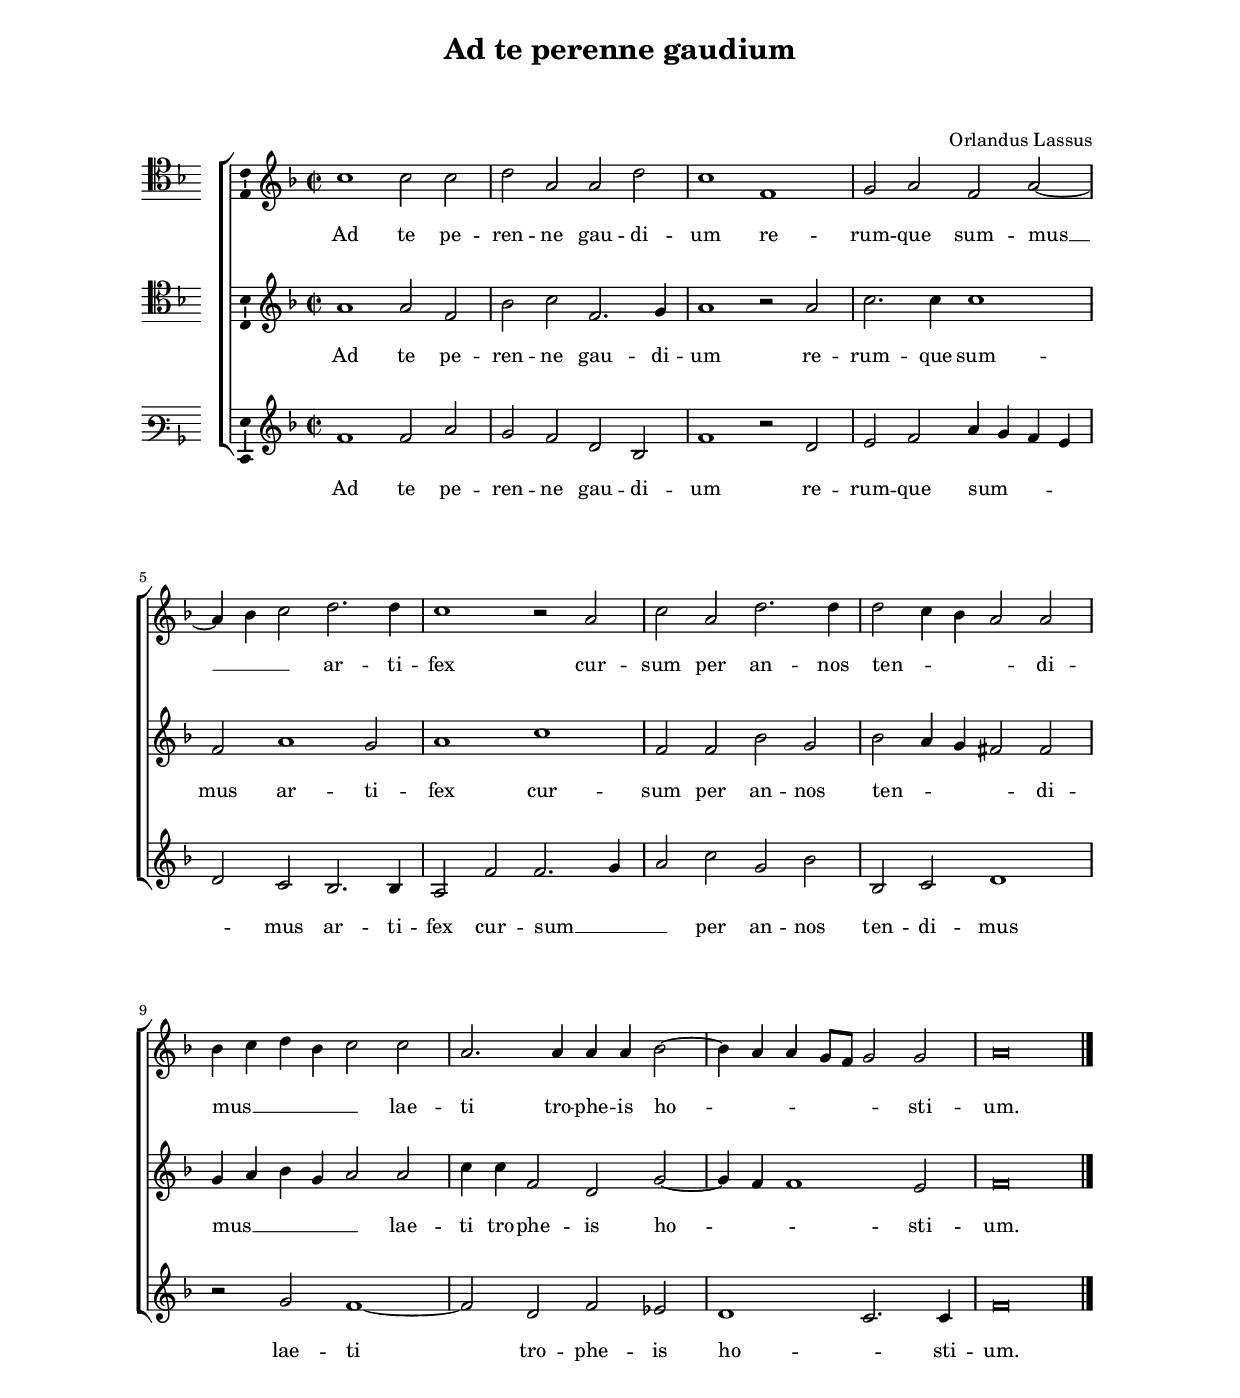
\header
{
  title="Ad te perenne gaudium"
  composer=\markup { \column { \transparent "x" \transparent "x" "Orlandus Lassus" } }
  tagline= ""
}

\version "2.24.1"
\include "deutsch.ly"
#(set-global-staff-size 16)
%#(set-default-paper-size "letter")
#(ly:set-option 'point-and-click #f)

	
global = {
	\key f \major
	\time 2/2 \set Score.measureLength = #(ly:make-moment 2/1)
	}

	ficta = { \once \set suggestAccidentals = ##t }
	
	forget = #(define-music-function (music) (ly:music?) #{
		\accidentalStyle forget
		$music
		\accidentalStyle default
		#})


\paper
	{
	top-margin = 3 \cm
	bottom-margin = 4 \cm
	left-margin = 2.5 \cm
	right-margin = 2.5 \cm
	ragged-bottom = ##f
	ragged-last-bottom = ##f
	print-page-number = ##f
    %markup-system-spacing = #'((basic-distance . 16) (minimum-distance . 12) (padding . 6) (strechability . 50))
	system-system-spacing = #'((basic-distance . 20) (minimum-distance . 16) (padding . 8) (strechability . 50))
%	systems-per-page = 3
%	min-systems-per-page = 3
	}


incipitcantus = \markup { \score {
	{
%	\set Staff.instrumentName = \markup { \fontsize #1 "Cantus" }
	\key f \major
	\clef tenor
	s4 \bar ""
	}
	\layout  {
	raggedright = ##t
	indent = 0 \cm
	line-width = 1 \cm
	\context { \Staff \remove Time_signature_engraver }
	\override Staff.Clef.Y-extent = #'(0 . 0)
	}} \hspace #1 }


incipittenor = \markup { \score {
	{
%	\set Staff.instrumentName = \markup { \fontsize #1 "Tenor" }
	\key f \major
	\clef tenor
	s4 \bar ""
	}
	\layout  {
	raggedright = ##t
	indent = 0 \cm
	line-width = 1 \cm
	\context { \Staff \remove Time_signature_engraver }
	\override Staff.Clef.Y-extent = #'(0 . 0)
	}} \hspace #1 }


incipitbassus = \markup { \score {
	{
%	\set Staff.instrumentName = \markup { \fontsize #1 "Bassus" }
	\key f \major
	\clef varbaritone
	s4 \bar ""
	}
	\layout  {
	raggedright = ##t
	indent = 0 \cm
	line-width = 1 \cm
	\context { \Staff \remove Time_signature_engraver }
	\override Staff.Clef.Y-extent = #'(0 . 0)
	}} \hspace #1 }


cantus =  \relative c''
	{
	c1 c2 c
	d2 a a d
	c1 f,
	g2 a f a~
%5
	a4 b c2 d2. d4 |
	c1 r2 a
	c2 a d2. d4
	d2 c4 b a2 a
	b4 c d b c2 c
%10
	a2. a4 a a b2~ |
	b4 a a g8 f g2 g
	a\breve \bar "|." |
	}


tenor =  \relative c''
	{
	a1 a2 f
	b2 c f,2. g4
	a1 r2 a
	c2. c4 c1
%5
	f,2 a1 g2 |
	a1 c
	f,2 f b g
	b2 a4 g fis2 fis
	g4 a b g a2 a
%10
	c4 c f,2 d g~ |
	g4 f f1 e2
	f\breve |
	}


bassus  =  \relative c'
	{
	f1 f2 a
	g2 f d b
	f'1 r2 d
	e2 f a4 g f e
%5
	d2 c b2. b4 |
	a2 f' f2. g4
	a2 c g b
	b,2 c d1
	r2 g f1~
%10
	f2 d f es |
	d1 c2. c4
	f\breve |
	}

lyricscantus = \lyricmode {
	Ad te pe -- ren -- ne gau -- di -- um
	re -- rum -- que sum -- mus __ _ _ ar -- ti -- fex
	cur -- sum per an -- nos ten -- _ _ _ di -- mus __ _ _ _ _ 
	lae -- ti tro -- phe -- is ho -- _ _ _ _ _ sti -- um.
	}


lyricstenor = \lyricmode {
	Ad te pe -- ren -- ne gau -- di -- um
	re -- rum -- que sum -- mus ar -- ti -- fex
	cur -- sum per an -- nos ten -- _ _ _ di -- mus __ _ _ _ _ 
	lae -- ti tro -- phe -- is ho -- _ _ sti -- um.
	}


lyricsbassus = \lyricmode {
	Ad te pe -- ren -- ne gau -- di -- um
	re -- rum -- que sum -- _ _ _ _ mus ar -- ti -- fex
	cur -- sum __ _ _ per an -- nos ten -- di -- mus
	lae -- ti tro -- phe -- is ho -- _ sti -- um.
	}


\score
{  
	% \transpose {
	\new ChoirStaff \with { \override StaffGrouper.staff-staff-spacing.basic-distance = #14 }
	<<

	\new Staff << \global
	\new Voice="v1" {
		\set Staff.instrumentName=\incipitcantus
		\set Staff.midiInstrument = "reed organ"
		\clef violin
		\cantus }
	\new Lyrics \lyricsto "v1" {\lyricscantus }
	>>


	\new Staff << \global
	\new Voice="v3" {
		\set Staff.instrumentName=\incipittenor
		\set Staff.midiInstrument = "reed organ"
		\clef violin
		\tenor }
	\new Lyrics \lyricsto "v3" {\lyricstenor }
	>>


	\new Staff << \global
	\new Voice="v4" {
		\set Staff.instrumentName=\incipitbassus
		\set Staff.midiInstrument = "reed organ"
		\clef violin
		\bassus }
	\new Lyrics \lyricsto "v4" {\lyricsbassus}
	>>

	>>
	% } % transpose

	\layout
	{
	indent = 1.4 \cm
	\context { \Lyrics \override VerticalAxisGroup.nonstaff-relatedstaff-spacing.padding = #2.5 }
	\context { \Staff \override TimeSignature.break-visibility = #end-of-line-invisible }
	\context { \Staff \consists "Ambitus_engraver" }
	\context { \Score \override BarNumber.padding = #2 }
	\context { \Voice \override NoteHead.style = #'baroque }
	}

\midi
	{
    	\tempo 2 = 90
	}
	
}


% EOF
